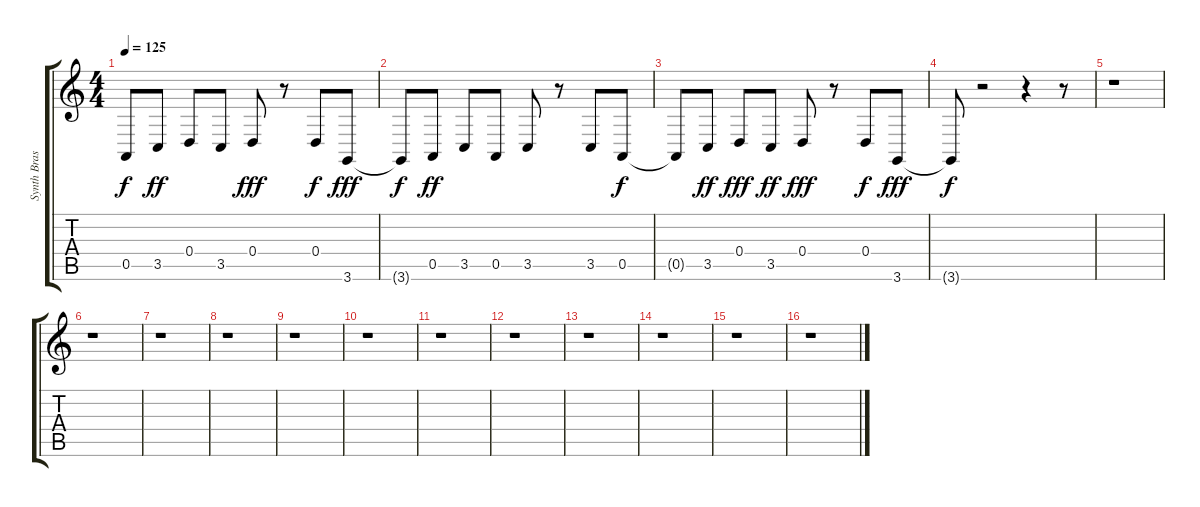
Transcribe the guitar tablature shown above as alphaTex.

\track ("Synth Brass 1" "Synth Bras") {instrument synthbrass1}
\staff {score tabs}
\tuning (E4 B3 G3 D3 A2 E2) {hide}
\ts (4 4)
\tempo 125
\clef g2
\ks c
0.5{t}.8{dy f} 3.5.8{dy ff balance 11} 0.4.8{balance 10} 3.5.8{balance 9} 0.4.8{dy fff balance 8} r.8 0.4.8{dy f balance 7} 3.6.8{dy fff balance 7} |
3.6{t}.8{dy f} 0.5.8{dy ff balance 6} 3.5.8 0.5.8{balance 5} 3.5.8 r.8 3.5.8 0.5.8{dy f} |
0.5{t}.8 3.5.8{dy ff} 0.4.8{dy fff} 3.5.8{dy ff} 0.4.8{dy fff} r.8 0.4.8{dy f} 3.6.8{dy fff} |
3.6{t}.8{dy f} r.2 r.4 r.8 |
r.1 |
r.1 |
r.1 |
r.1 |
r.1 |
r.1 |
r.1 |
r.1 |
r.1 |
r.1 |
r.1 |
r.1
